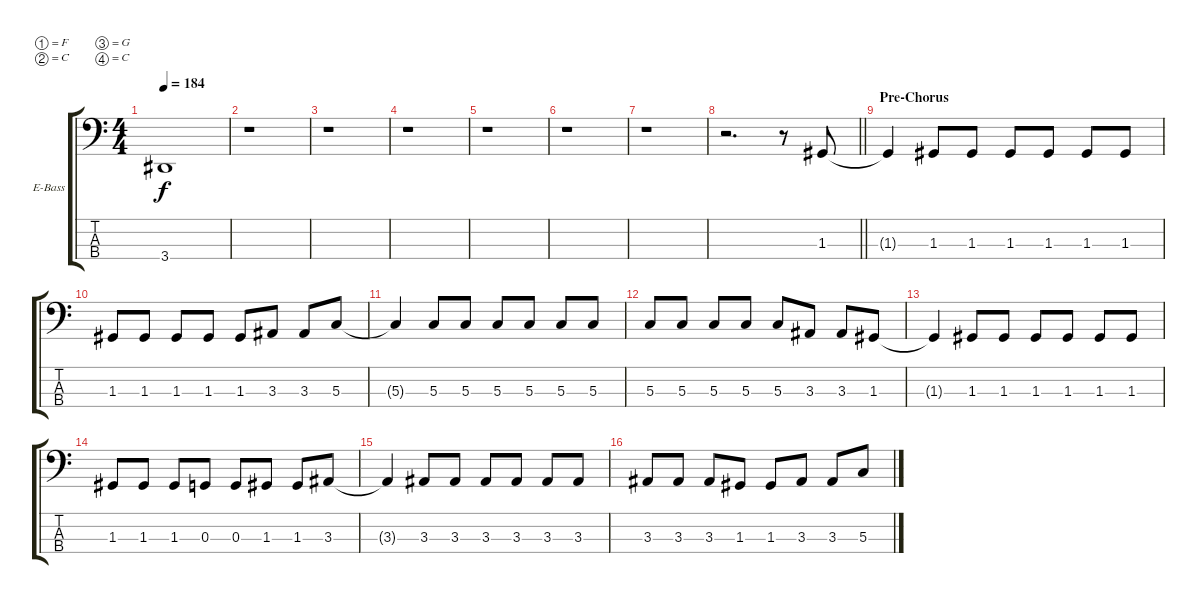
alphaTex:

\bracketExtendMode groupsimilarinstruments
\firstSystemTrackNameOrientation horizontal
\otherSystemsTrackNameOrientation horizontal
\track ("Bass" "E-Bass") {instrument electricbassfinger}
\staff {score tabs}
\tuning (F2 C2 G1 C1)
\ts (4 4)
\tempo 184
\clef f4
\ks c
3.4{t}.1{dy f} |
r.1 |
r.1 |
r.1 |
r.1 |
r.1 |
r.1 |
\barLineRight lightlight
r.2{d} r.8 1.3.8 |
\section ("" "Pre-Chorus")
1.3{t}.4 1.3.8 1.3.8 1.3.8 1.3.8 1.3.8 1.3.8 |
1.3.8 1.3.8 1.3.8 1.3.8 1.3.8 3.3.8 3.3.8 5.3.8 |
5.3{t}.4 5.3.8 5.3.8 5.3.8 5.3.8 5.3.8 5.3.8 |
5.3.8 5.3.8 5.3.8 5.3.8 5.3.8 3.3.8 3.3.8 1.3.8 |
1.3{t}.4 1.3.8 1.3.8 1.3.8 1.3.8 1.3.8 1.3.8 |
1.3.8 1.3.8 1.3.8 0.3.8 0.3.8 1.3.8 1.3.8 3.3.8 |
3.3{t}.4 3.3.8 3.3.8 3.3.8 3.3.8 3.3.8 3.3.8 |
3.3.8 3.3.8 3.3.8 1.3.8 1.3.8 3.3.8 3.3.8 5.3.8
